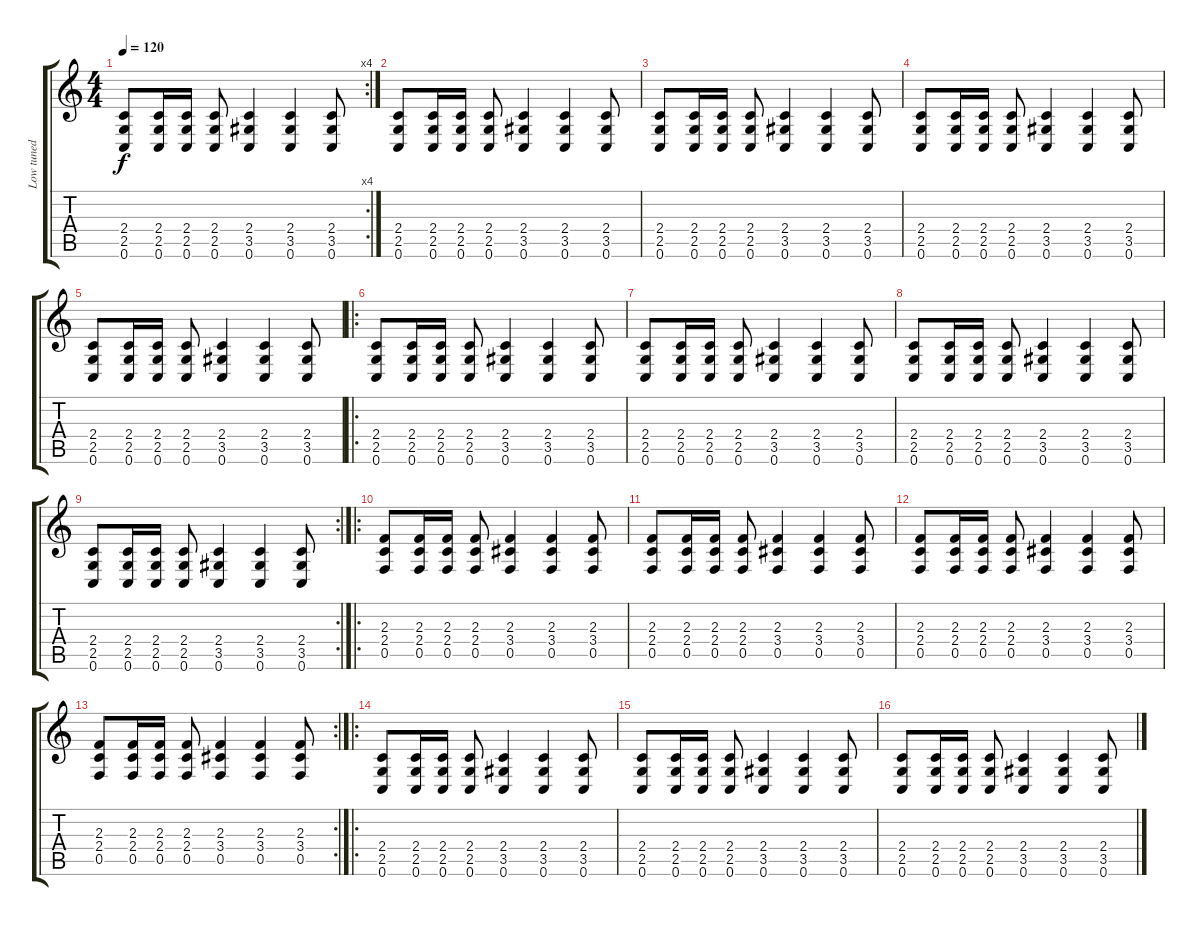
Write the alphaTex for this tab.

\track ("Low tuned guitar - Rythm" "Low tuned ") {instrument distortionguitar}
\staff {score tabs}
\tuning (C4 G3 Eb3 Bb2 F2 C2) {hide}
\rc 4
\ts (4 4)
\tempo 120
\clef g2
\ks c
(2.4 2.5 0.6).8{dy f} (2.4 2.5 0.6).16 (2.4 2.5 0.6).16 (2.4 2.5 0.6).8 (2.4 3.5 0.6).4 (2.4 3.5 0.6).4 (2.4 3.5 0.6).8 |
(2.4 2.5 0.6).8 (2.4 2.5 0.6).16 (2.4 2.5 0.6).16 (2.4 2.5 0.6).8 (2.4 3.5 0.6).4 (2.4 3.5 0.6).4 (2.4 3.5 0.6).8 |
(2.4 2.5 0.6).8 (2.4 2.5 0.6).16 (2.4 2.5 0.6).16 (2.4 2.5 0.6).8 (2.4 3.5 0.6).4 (2.4 3.5 0.6).4 (2.4 3.5 0.6).8 |
(2.4 2.5 0.6).8 (2.4 2.5 0.6).16 (2.4 2.5 0.6).16 (2.4 2.5 0.6).8 (2.4 3.5 0.6).4 (2.4 3.5 0.6).4 (2.4 3.5 0.6).8 |
(2.4 2.5 0.6).8 (2.4 2.5 0.6).16 (2.4 2.5 0.6).16 (2.4 2.5 0.6).8 (2.4 3.5 0.6).4 (2.4 3.5 0.6).4 (2.4 3.5 0.6).8 |
\ro
(2.4 2.5 0.6).8 (2.4 2.5 0.6).16 (2.4 2.5 0.6).16 (2.4 2.5 0.6).8 (2.4 3.5 0.6).4 (2.4 3.5 0.6).4 (2.4 3.5 0.6).8 |
(2.4 2.5 0.6).8 (2.4 2.5 0.6).16 (2.4 2.5 0.6).16 (2.4 2.5 0.6).8 (2.4 3.5 0.6).4 (2.4 3.5 0.6).4 (2.4 3.5 0.6).8 |
(2.4 2.5 0.6).8 (2.4 2.5 0.6).16 (2.4 2.5 0.6).16 (2.4 2.5 0.6).8 (2.4 3.5 0.6).4 (2.4 3.5 0.6).4 (2.4 3.5 0.6).8 |
\rc 2
(2.4 2.5 0.6).8 (2.4 2.5 0.6).16 (2.4 2.5 0.6).16 (2.4 2.5 0.6).8 (2.4 3.5 0.6).4 (2.4 3.5 0.6).4 (2.4 3.5 0.6).8 |
\ro
(2.3 2.4 0.5).8 (2.3 2.4 0.5).16 (2.3 2.4 0.5).16 (2.3 2.4 0.5).8 (2.3 3.4 0.5).4 (2.3 3.4 0.5).4 (2.3 3.4 0.5).8 |
(2.3 2.4 0.5).8 (2.3 2.4 0.5).16 (2.3 2.4 0.5).16 (2.3 2.4 0.5).8 (2.3 3.4 0.5).4 (2.3 3.4 0.5).4 (2.3 3.4 0.5).8 |
(2.3 2.4 0.5).8 (2.3 2.4 0.5).16 (2.3 2.4 0.5).16 (2.3 2.4 0.5).8 (2.3 3.4 0.5).4 (2.3 3.4 0.5).4 (2.3 3.4 0.5).8 |
\rc 2
(2.3 2.4 0.5).8 (2.3 2.4 0.5).16 (2.3 2.4 0.5).16 (2.3 2.4 0.5).8 (2.3 3.4 0.5).4 (2.3 3.4 0.5).4 (2.3 3.4 0.5).8 |
\ro
(2.4 2.5 0.6).8 (2.4 2.5 0.6).16 (2.4 2.5 0.6).16 (2.4 2.5 0.6).8 (2.4 3.5 0.6).4 (2.4 3.5 0.6).4 (2.4 3.5 0.6).8 |
(2.4 2.5 0.6).8 (2.4 2.5 0.6).16 (2.4 2.5 0.6).16 (2.4 2.5 0.6).8 (2.4 3.5 0.6).4 (2.4 3.5 0.6).4 (2.4 3.5 0.6).8 |
(2.4 2.5 0.6).8 (2.4 2.5 0.6).16 (2.4 2.5 0.6).16 (2.4 2.5 0.6).8 (2.4 3.5 0.6).4 (2.4 3.5 0.6).4 (2.4 3.5 0.6).8
